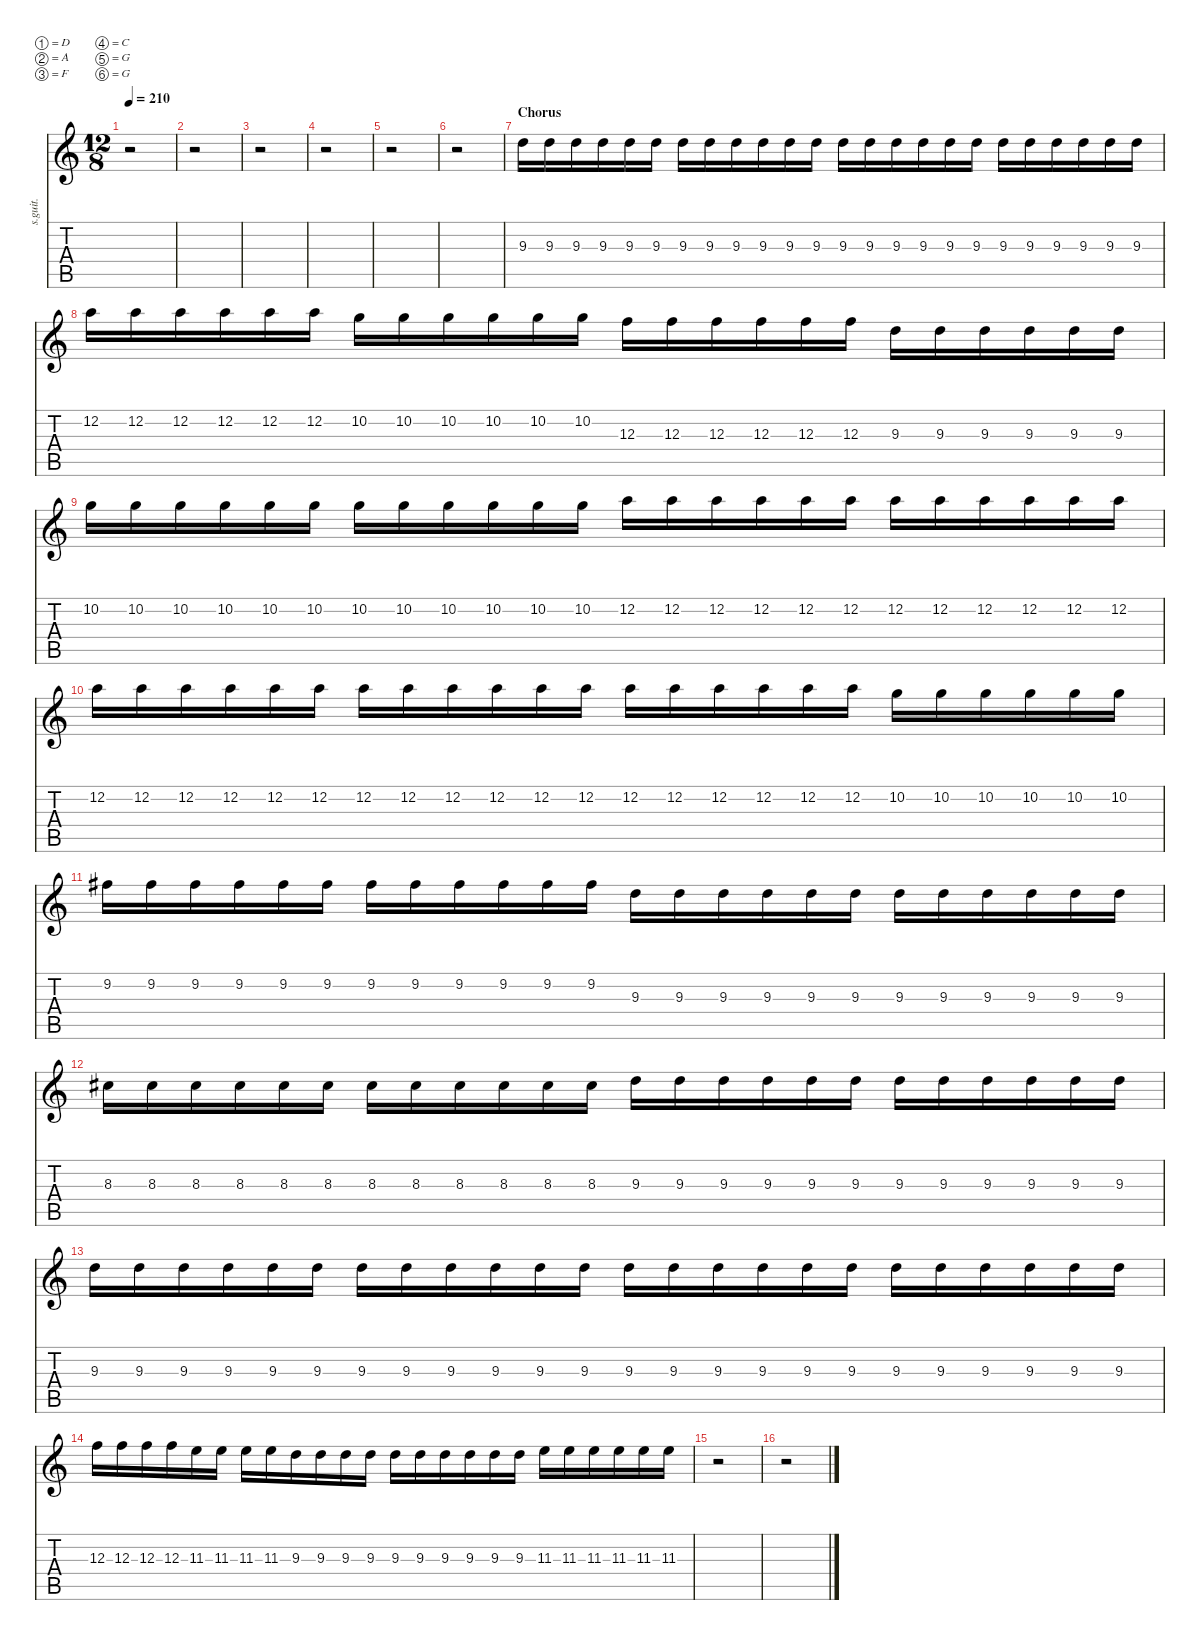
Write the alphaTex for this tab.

\defaultSystemsLayout 4
\hideDynamics
\bracketExtendMode nobrackets
\track ("Lead Guitar" "s.guit.") {instrument electricguitarjazz}
\staff {score tabs}
\tuning (D4 A3 F3 C3 G2 G1)
\ts (12 8)
\tempo 210
\clef g2
\ks c
r.2{dy f} |
r.2 |
r.2 |
r.2 |
r.2 |
r.2 |
\section ("" "Chorus")
9.3.16{lyrics (0 "") lyrics (1 "") lyrics (2 "") lyrics (3 "") lyrics (4 "")} 9.3.16{lyrics (0 "") lyrics (1 "") lyrics (2 "") lyrics (3 "") lyrics (4 "")} 9.3.16{lyrics (0 "") lyrics (1 "") lyrics (2 "") lyrics (3 "") lyrics (4 "")} 9.3.16{lyrics (0 "") lyrics (1 "") lyrics (2 "") lyrics (3 "") lyrics (4 "")} 9.3.16{lyrics (0 "") lyrics (1 "") lyrics (2 "") lyrics (3 "") lyrics (4 "")} 9.3.16{lyrics (0 "") lyrics (1 "") lyrics (2 "") lyrics (3 "") lyrics (4 "")} 9.3.16{lyrics (0 "") lyrics (1 "") lyrics (2 "") lyrics (3 "") lyrics (4 "")} 9.3.16{lyrics (0 "") lyrics (1 "") lyrics (2 "") lyrics (3 "") lyrics (4 "")} 9.3.16{lyrics (0 "") lyrics (1 "") lyrics (2 "") lyrics (3 "") lyrics (4 "")} 9.3.16{lyrics (0 "") lyrics (1 "") lyrics (2 "") lyrics (3 "") lyrics (4 "")} 9.3.16{lyrics (0 "") lyrics (1 "") lyrics (2 "") lyrics (3 "") lyrics (4 "")} 9.3.16{lyrics (0 "") lyrics (1 "") lyrics (2 "") lyrics (3 "") lyrics (4 "")} 9.3.16{lyrics (0 "") lyrics (1 "") lyrics (2 "") lyrics (3 "") lyrics (4 "")} 9.3.16{lyrics (0 "") lyrics (1 "") lyrics (2 "") lyrics (3 "") lyrics (4 "")} 9.3.16{lyrics (0 "") lyrics (1 "") lyrics (2 "") lyrics (3 "") lyrics (4 "")} 9.3.16{lyrics (0 "") lyrics (1 "") lyrics (2 "") lyrics (3 "") lyrics (4 "")} 9.3.16{lyrics (0 "") lyrics (1 "") lyrics (2 "") lyrics (3 "") lyrics (4 "")} 9.3.16{lyrics (0 "") lyrics (1 "") lyrics (2 "") lyrics (3 "") lyrics (4 "")} 9.3.16{lyrics (0 "") lyrics (1 "") lyrics (2 "") lyrics (3 "") lyrics (4 "")} 9.3.16{lyrics (0 "") lyrics (1 "") lyrics (2 "") lyrics (3 "") lyrics (4 "")} 9.3.16{lyrics (0 "") lyrics (1 "") lyrics (2 "") lyrics (3 "") lyrics (4 "")} 9.3.16{lyrics (0 "") lyrics (1 "") lyrics (2 "") lyrics (3 "") lyrics (4 "")} 9.3.16{lyrics (0 "") lyrics (1 "") lyrics (2 "") lyrics (3 "") lyrics (4 "")} 9.3.16{lyrics (0 "") lyrics (1 "") lyrics (2 "") lyrics (3 "") lyrics (4 "")} |
12.2.16{lyrics (0 "") lyrics (1 "") lyrics (2 "") lyrics (3 "") lyrics (4 "")} 12.2.16{lyrics (0 "") lyrics (1 "") lyrics (2 "") lyrics (3 "") lyrics (4 "")} 12.2.16{lyrics (0 "") lyrics (1 "") lyrics (2 "") lyrics (3 "") lyrics (4 "")} 12.2.16{lyrics (0 "") lyrics (1 "") lyrics (2 "") lyrics (3 "") lyrics (4 "")} 12.2.16{lyrics (0 "") lyrics (1 "") lyrics (2 "") lyrics (3 "") lyrics (4 "")} 12.2.16{lyrics (0 "") lyrics (1 "") lyrics (2 "") lyrics (3 "") lyrics (4 "")} 10.2.16{lyrics (0 "") lyrics (1 "") lyrics (2 "") lyrics (3 "") lyrics (4 "")} 10.2.16{lyrics (0 "") lyrics (1 "") lyrics (2 "") lyrics (3 "") lyrics (4 "")} 10.2.16{lyrics (0 "") lyrics (1 "") lyrics (2 "") lyrics (3 "") lyrics (4 "")} 10.2.16{lyrics (0 "") lyrics (1 "") lyrics (2 "") lyrics (3 "") lyrics (4 "")} 10.2.16{lyrics (0 "") lyrics (1 "") lyrics (2 "") lyrics (3 "") lyrics (4 "")} 10.2.16{lyrics (0 "") lyrics (1 "") lyrics (2 "") lyrics (3 "") lyrics (4 "")} 12.3.16{lyrics (0 "") lyrics (1 "") lyrics (2 "") lyrics (3 "") lyrics (4 "")} 12.3.16{lyrics (0 "") lyrics (1 "") lyrics (2 "") lyrics (3 "") lyrics (4 "")} 12.3.16{lyrics (0 "") lyrics (1 "") lyrics (2 "") lyrics (3 "") lyrics (4 "")} 12.3.16{lyrics (0 "") lyrics (1 "") lyrics (2 "") lyrics (3 "") lyrics (4 "")} 12.3.16{lyrics (0 "") lyrics (1 "") lyrics (2 "") lyrics (3 "") lyrics (4 "")} 12.3.16{lyrics (0 "") lyrics (1 "") lyrics (2 "") lyrics (3 "") lyrics (4 "")} 9.3.16{lyrics (0 "") lyrics (1 "") lyrics (2 "") lyrics (3 "") lyrics (4 "")} 9.3.16{lyrics (0 "") lyrics (1 "") lyrics (2 "") lyrics (3 "") lyrics (4 "")} 9.3.16{lyrics (0 "") lyrics (1 "") lyrics (2 "") lyrics (3 "") lyrics (4 "")} 9.3.16{lyrics (0 "") lyrics (1 "") lyrics (2 "") lyrics (3 "") lyrics (4 "")} 9.3.16{lyrics (0 "") lyrics (1 "") lyrics (2 "") lyrics (3 "") lyrics (4 "")} 9.3.16{lyrics (0 "") lyrics (1 "") lyrics (2 "") lyrics (3 "") lyrics (4 "")} |
10.2.16{lyrics (0 "") lyrics (1 "") lyrics (2 "") lyrics (3 "") lyrics (4 "")} 10.2.16{lyrics (0 "") lyrics (1 "") lyrics (2 "") lyrics (3 "") lyrics (4 "")} 10.2.16{lyrics (0 "") lyrics (1 "") lyrics (2 "") lyrics (3 "") lyrics (4 "")} 10.2.16{lyrics (0 "") lyrics (1 "") lyrics (2 "") lyrics (3 "") lyrics (4 "")} 10.2.16{lyrics (0 "") lyrics (1 "") lyrics (2 "") lyrics (3 "") lyrics (4 "")} 10.2.16{lyrics (0 "") lyrics (1 "") lyrics (2 "") lyrics (3 "") lyrics (4 "")} 10.2.16{lyrics (0 "") lyrics (1 "") lyrics (2 "") lyrics (3 "") lyrics (4 "")} 10.2.16{lyrics (0 "") lyrics (1 "") lyrics (2 "") lyrics (3 "") lyrics (4 "")} 10.2.16{lyrics (0 "") lyrics (1 "") lyrics (2 "") lyrics (3 "") lyrics (4 "")} 10.2.16{lyrics (0 "") lyrics (1 "") lyrics (2 "") lyrics (3 "") lyrics (4 "")} 10.2.16{lyrics (0 "") lyrics (1 "") lyrics (2 "") lyrics (3 "") lyrics (4 "")} 10.2.16{lyrics (0 "") lyrics (1 "") lyrics (2 "") lyrics (3 "") lyrics (4 "")} 12.2.16{lyrics (0 "") lyrics (1 "") lyrics (2 "") lyrics (3 "") lyrics (4 "")} 12.2.16{lyrics (0 "") lyrics (1 "") lyrics (2 "") lyrics (3 "") lyrics (4 "")} 12.2.16{lyrics (0 "") lyrics (1 "") lyrics (2 "") lyrics (3 "") lyrics (4 "")} 12.2.16{lyrics (0 "") lyrics (1 "") lyrics (2 "") lyrics (3 "") lyrics (4 "")} 12.2.16{lyrics (0 "") lyrics (1 "") lyrics (2 "") lyrics (3 "") lyrics (4 "")} 12.2.16{lyrics (0 "") lyrics (1 "") lyrics (2 "") lyrics (3 "") lyrics (4 "")} 12.2.16{lyrics (0 "") lyrics (1 "") lyrics (2 "") lyrics (3 "") lyrics (4 "")} 12.2.16{lyrics (0 "") lyrics (1 "") lyrics (2 "") lyrics (3 "") lyrics (4 "")} 12.2.16{lyrics (0 "") lyrics (1 "") lyrics (2 "") lyrics (3 "") lyrics (4 "")} 12.2.16{lyrics (0 "") lyrics (1 "") lyrics (2 "") lyrics (3 "") lyrics (4 "")} 12.2.16{lyrics (0 "") lyrics (1 "") lyrics (2 "") lyrics (3 "") lyrics (4 "")} 12.2.16{lyrics (0 "") lyrics (1 "") lyrics (2 "") lyrics (3 "") lyrics (4 "")} |
12.2.16{lyrics (0 "") lyrics (1 "") lyrics (2 "") lyrics (3 "") lyrics (4 "")} 12.2.16{lyrics (0 "") lyrics (1 "") lyrics (2 "") lyrics (3 "") lyrics (4 "")} 12.2.16{lyrics (0 "") lyrics (1 "") lyrics (2 "") lyrics (3 "") lyrics (4 "")} 12.2.16{lyrics (0 "") lyrics (1 "") lyrics (2 "") lyrics (3 "") lyrics (4 "")} 12.2.16{lyrics (0 "") lyrics (1 "") lyrics (2 "") lyrics (3 "") lyrics (4 "")} 12.2.16{lyrics (0 "") lyrics (1 "") lyrics (2 "") lyrics (3 "") lyrics (4 "")} 12.2.16{lyrics (0 "") lyrics (1 "") lyrics (2 "") lyrics (3 "") lyrics (4 "")} 12.2.16{lyrics (0 "") lyrics (1 "") lyrics (2 "") lyrics (3 "") lyrics (4 "")} 12.2.16{lyrics (0 "") lyrics (1 "") lyrics (2 "") lyrics (3 "") lyrics (4 "")} 12.2.16{lyrics (0 "") lyrics (1 "") lyrics (2 "") lyrics (3 "") lyrics (4 "")} 12.2.16{lyrics (0 "") lyrics (1 "") lyrics (2 "") lyrics (3 "") lyrics (4 "")} 12.2.16{lyrics (0 "") lyrics (1 "") lyrics (2 "") lyrics (3 "") lyrics (4 "")} 12.2.16{lyrics (0 "") lyrics (1 "") lyrics (2 "") lyrics (3 "") lyrics (4 "")} 12.2.16{lyrics (0 "") lyrics (1 "") lyrics (2 "") lyrics (3 "") lyrics (4 "")} 12.2.16{lyrics (0 "") lyrics (1 "") lyrics (2 "") lyrics (3 "") lyrics (4 "")} 12.2.16{lyrics (0 "") lyrics (1 "") lyrics (2 "") lyrics (3 "") lyrics (4 "")} 12.2.16{lyrics (0 "") lyrics (1 "") lyrics (2 "") lyrics (3 "") lyrics (4 "")} 12.2.16{lyrics (0 "") lyrics (1 "") lyrics (2 "") lyrics (3 "") lyrics (4 "")} 10.2.16{lyrics (0 "") lyrics (1 "") lyrics (2 "") lyrics (3 "") lyrics (4 "")} 10.2.16{lyrics (0 "") lyrics (1 "") lyrics (2 "") lyrics (3 "") lyrics (4 "")} 10.2.16{lyrics (0 "") lyrics (1 "") lyrics (2 "") lyrics (3 "") lyrics (4 "")} 10.2.16{lyrics (0 "") lyrics (1 "") lyrics (2 "") lyrics (3 "") lyrics (4 "")} 10.2.16{lyrics (0 "") lyrics (1 "") lyrics (2 "") lyrics (3 "") lyrics (4 "")} 10.2.16{lyrics (0 "") lyrics (1 "") lyrics (2 "") lyrics (3 "") lyrics (4 "")} |
9.2{acc #}.16{lyrics (0 "") lyrics (1 "") lyrics (2 "") lyrics (3 "") lyrics (4 "")} 9.2{acc #}.16{lyrics (0 "") lyrics (1 "") lyrics (2 "") lyrics (3 "") lyrics (4 "")} 9.2{acc #}.16{lyrics (0 "") lyrics (1 "") lyrics (2 "") lyrics (3 "") lyrics (4 "")} 9.2{acc #}.16{lyrics (0 "") lyrics (1 "") lyrics (2 "") lyrics (3 "") lyrics (4 "")} 9.2{acc #}.16{lyrics (0 "") lyrics (1 "") lyrics (2 "") lyrics (3 "") lyrics (4 "")} 9.2{acc #}.16{lyrics (0 "") lyrics (1 "") lyrics (2 "") lyrics (3 "") lyrics (4 "")} 9.2{acc #}.16{lyrics (0 "") lyrics (1 "") lyrics (2 "") lyrics (3 "") lyrics (4 "")} 9.2{acc #}.16{lyrics (0 "") lyrics (1 "") lyrics (2 "") lyrics (3 "") lyrics (4 "")} 9.2{acc #}.16{lyrics (0 "") lyrics (1 "") lyrics (2 "") lyrics (3 "") lyrics (4 "")} 9.2{acc #}.16{lyrics (0 "") lyrics (1 "") lyrics (2 "") lyrics (3 "") lyrics (4 "")} 9.2{acc #}.16{lyrics (0 "") lyrics (1 "") lyrics (2 "") lyrics (3 "") lyrics (4 "")} 9.2{acc #}.16{lyrics (0 "") lyrics (1 "") lyrics (2 "") lyrics (3 "") lyrics (4 "")} 9.3.16{lyrics (0 "") lyrics (1 "") lyrics (2 "") lyrics (3 "") lyrics (4 "")} 9.3.16{lyrics (0 "") lyrics (1 "") lyrics (2 "") lyrics (3 "") lyrics (4 "")} 9.3.16{lyrics (0 "") lyrics (1 "") lyrics (2 "") lyrics (3 "") lyrics (4 "")} 9.3.16{lyrics (0 "") lyrics (1 "") lyrics (2 "") lyrics (3 "") lyrics (4 "")} 9.3.16{lyrics (0 "") lyrics (1 "") lyrics (2 "") lyrics (3 "") lyrics (4 "")} 9.3.16{lyrics (0 "") lyrics (1 "") lyrics (2 "") lyrics (3 "") lyrics (4 "")} 9.3.16{lyrics (0 "") lyrics (1 "") lyrics (2 "") lyrics (3 "") lyrics (4 "")} 9.3.16{lyrics (0 "") lyrics (1 "") lyrics (2 "") lyrics (3 "") lyrics (4 "")} 9.3.16{lyrics (0 "") lyrics (1 "") lyrics (2 "") lyrics (3 "") lyrics (4 "")} 9.3.16{lyrics (0 "") lyrics (1 "") lyrics (2 "") lyrics (3 "") lyrics (4 "")} 9.3.16{lyrics (0 "") lyrics (1 "") lyrics (2 "") lyrics (3 "") lyrics (4 "")} 9.3.16{lyrics (0 "") lyrics (1 "") lyrics (2 "") lyrics (3 "") lyrics (4 "")} |
8.3{acc #}.16{lyrics (0 "") lyrics (1 "") lyrics (2 "") lyrics (3 "") lyrics (4 "")} 8.3{acc #}.16{lyrics (0 "") lyrics (1 "") lyrics (2 "") lyrics (3 "") lyrics (4 "")} 8.3{acc #}.16{lyrics (0 "") lyrics (1 "") lyrics (2 "") lyrics (3 "") lyrics (4 "")} 8.3{acc #}.16{lyrics (0 "") lyrics (1 "") lyrics (2 "") lyrics (3 "") lyrics (4 "")} 8.3{acc #}.16{lyrics (0 "") lyrics (1 "") lyrics (2 "") lyrics (3 "") lyrics (4 "")} 8.3{acc #}.16{lyrics (0 "") lyrics (1 "") lyrics (2 "") lyrics (3 "") lyrics (4 "")} 8.3{acc #}.16{lyrics (0 "") lyrics (1 "") lyrics (2 "") lyrics (3 "") lyrics (4 "")} 8.3{acc #}.16{lyrics (0 "") lyrics (1 "") lyrics (2 "") lyrics (3 "") lyrics (4 "")} 8.3{acc #}.16{lyrics (0 "") lyrics (1 "") lyrics (2 "") lyrics (3 "") lyrics (4 "")} 8.3{acc #}.16{lyrics (0 "") lyrics (1 "") lyrics (2 "") lyrics (3 "") lyrics (4 "")} 8.3{acc #}.16{lyrics (0 "") lyrics (1 "") lyrics (2 "") lyrics (3 "") lyrics (4 "")} 8.3{acc #}.16{lyrics (0 "") lyrics (1 "") lyrics (2 "") lyrics (3 "") lyrics (4 "")} 9.3.16{lyrics (0 "") lyrics (1 "") lyrics (2 "") lyrics (3 "") lyrics (4 "")} 9.3.16{lyrics (0 "") lyrics (1 "") lyrics (2 "") lyrics (3 "") lyrics (4 "")} 9.3.16{lyrics (0 "") lyrics (1 "") lyrics (2 "") lyrics (3 "") lyrics (4 "")} 9.3.16{lyrics (0 "") lyrics (1 "") lyrics (2 "") lyrics (3 "") lyrics (4 "")} 9.3.16{lyrics (0 "") lyrics (1 "") lyrics (2 "") lyrics (3 "") lyrics (4 "")} 9.3.16{lyrics (0 "") lyrics (1 "") lyrics (2 "") lyrics (3 "") lyrics (4 "")} 9.3.16{lyrics (0 "") lyrics (1 "") lyrics (2 "") lyrics (3 "") lyrics (4 "")} 9.3.16{lyrics (0 "") lyrics (1 "") lyrics (2 "") lyrics (3 "") lyrics (4 "")} 9.3.16{lyrics (0 "") lyrics (1 "") lyrics (2 "") lyrics (3 "") lyrics (4 "")} 9.3.16{lyrics (0 "") lyrics (1 "") lyrics (2 "") lyrics (3 "") lyrics (4 "")} 9.3.16{lyrics (0 "") lyrics (1 "") lyrics (2 "") lyrics (3 "") lyrics (4 "")} 9.3.16{lyrics (0 "") lyrics (1 "") lyrics (2 "") lyrics (3 "") lyrics (4 "")} |
9.3.16{lyrics (0 "") lyrics (1 "") lyrics (2 "") lyrics (3 "") lyrics (4 "")} 9.3.16{lyrics (0 "") lyrics (1 "") lyrics (2 "") lyrics (3 "") lyrics (4 "")} 9.3.16{lyrics (0 "") lyrics (1 "") lyrics (2 "") lyrics (3 "") lyrics (4 "")} 9.3.16{lyrics (0 "") lyrics (1 "") lyrics (2 "") lyrics (3 "") lyrics (4 "")} 9.3.16{lyrics (0 "") lyrics (1 "") lyrics (2 "") lyrics (3 "") lyrics (4 "")} 9.3.16{lyrics (0 "") lyrics (1 "") lyrics (2 "") lyrics (3 "") lyrics (4 "")} 9.3.16{lyrics (0 "") lyrics (1 "") lyrics (2 "") lyrics (3 "") lyrics (4 "")} 9.3.16{lyrics (0 "") lyrics (1 "") lyrics (2 "") lyrics (3 "") lyrics (4 "")} 9.3.16{lyrics (0 "") lyrics (1 "") lyrics (2 "") lyrics (3 "") lyrics (4 "")} 9.3.16{lyrics (0 "") lyrics (1 "") lyrics (2 "") lyrics (3 "") lyrics (4 "")} 9.3.16{lyrics (0 "") lyrics (1 "") lyrics (2 "") lyrics (3 "") lyrics (4 "")} 9.3.16{lyrics (0 "") lyrics (1 "") lyrics (2 "") lyrics (3 "") lyrics (4 "")} 9.3.16{lyrics (0 "") lyrics (1 "") lyrics (2 "") lyrics (3 "") lyrics (4 "")} 9.3.16{lyrics (0 "") lyrics (1 "") lyrics (2 "") lyrics (3 "") lyrics (4 "")} 9.3.16{lyrics (0 "") lyrics (1 "") lyrics (2 "") lyrics (3 "") lyrics (4 "")} 9.3.16{lyrics (0 "") lyrics (1 "") lyrics (2 "") lyrics (3 "") lyrics (4 "")} 9.3.16{lyrics (0 "") lyrics (1 "") lyrics (2 "") lyrics (3 "") lyrics (4 "")} 9.3.16{lyrics (0 "") lyrics (1 "") lyrics (2 "") lyrics (3 "") lyrics (4 "")} 9.3.16{lyrics (0 "") lyrics (1 "") lyrics (2 "") lyrics (3 "") lyrics (4 "")} 9.3.16{lyrics (0 "") lyrics (1 "") lyrics (2 "") lyrics (3 "") lyrics (4 "")} 9.3.16{lyrics (0 "") lyrics (1 "") lyrics (2 "") lyrics (3 "") lyrics (4 "")} 9.3.16{lyrics (0 "") lyrics (1 "") lyrics (2 "") lyrics (3 "") lyrics (4 "")} 9.3.16{lyrics (0 "") lyrics (1 "") lyrics (2 "") lyrics (3 "") lyrics (4 "")} 9.3.16{lyrics (0 "") lyrics (1 "") lyrics (2 "") lyrics (3 "") lyrics (4 "")} |
12.3.16{lyrics (0 "") lyrics (1 "") lyrics (2 "") lyrics (3 "") lyrics (4 "")} 12.3.16{lyrics (0 "") lyrics (1 "") lyrics (2 "") lyrics (3 "") lyrics (4 "")} 12.3.16{lyrics (0 "") lyrics (1 "") lyrics (2 "") lyrics (3 "") lyrics (4 "")} 12.3.16{lyrics (0 "") lyrics (1 "") lyrics (2 "") lyrics (3 "") lyrics (4 "")} 11.3.16{lyrics (0 "") lyrics (1 "") lyrics (2 "") lyrics (3 "") lyrics (4 "")} 11.3.16{lyrics (0 "") lyrics (1 "") lyrics (2 "") lyrics (3 "") lyrics (4 "")} 11.3.16{lyrics (0 "") lyrics (1 "") lyrics (2 "") lyrics (3 "") lyrics (4 "")} 11.3.16{lyrics (0 "") lyrics (1 "") lyrics (2 "") lyrics (3 "") lyrics (4 "")} 9.3.16{lyrics (0 "") lyrics (1 "") lyrics (2 "") lyrics (3 "") lyrics (4 "")} 9.3.16{lyrics (0 "") lyrics (1 "") lyrics (2 "") lyrics (3 "") lyrics (4 "")} 9.3.16{lyrics (0 "") lyrics (1 "") lyrics (2 "") lyrics (3 "") lyrics (4 "")} 9.3.16{lyrics (0 "") lyrics (1 "") lyrics (2 "") lyrics (3 "") lyrics (4 "")} 9.3.16{lyrics (0 "") lyrics (1 "") lyrics (2 "") lyrics (3 "") lyrics (4 "")} 9.3.16{lyrics (0 "") lyrics (1 "") lyrics (2 "") lyrics (3 "") lyrics (4 "")} 9.3.16{lyrics (0 "") lyrics (1 "") lyrics (2 "") lyrics (3 "") lyrics (4 "")} 9.3.16{lyrics (0 "") lyrics (1 "") lyrics (2 "") lyrics (3 "") lyrics (4 "")} 9.3.16{lyrics (0 "") lyrics (1 "") lyrics (2 "") lyrics (3 "") lyrics (4 "")} 9.3.16{lyrics (0 "") lyrics (1 "") lyrics (2 "") lyrics (3 "") lyrics (4 "")} 11.3.16{lyrics (0 "") lyrics (1 "") lyrics (2 "") lyrics (3 "") lyrics (4 "")} 11.3.16{lyrics (0 "") lyrics (1 "") lyrics (2 "") lyrics (3 "") lyrics (4 "")} 11.3.16{lyrics (0 "") lyrics (1 "") lyrics (2 "") lyrics (3 "") lyrics (4 "")} 11.3.16{lyrics (0 "") lyrics (1 "") lyrics (2 "") lyrics (3 "") lyrics (4 "")} 11.3.16{lyrics (0 "") lyrics (1 "") lyrics (2 "") lyrics (3 "") lyrics (4 "")} 11.3.16{lyrics (0 "") lyrics (1 "") lyrics (2 "") lyrics (3 "") lyrics (4 "")} |
r.2 |
r.2
